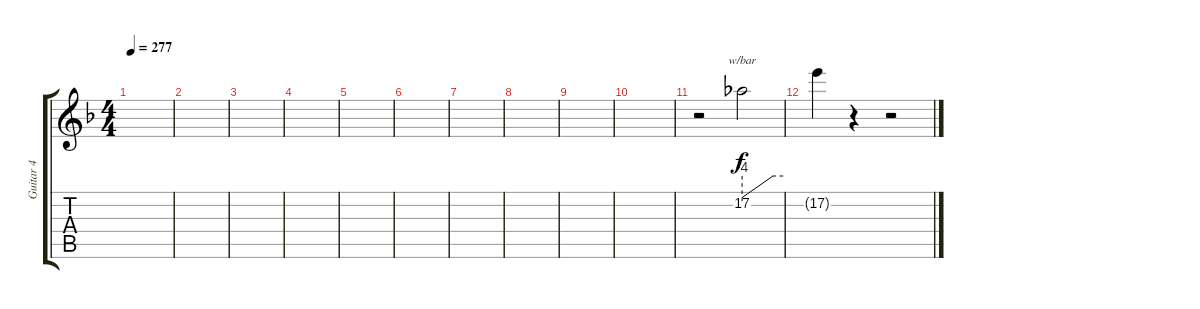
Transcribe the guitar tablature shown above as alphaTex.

\track ("Guitar 4" "Guitar 4") {instrument distortionguitar}
\staff {score tabs}
\tuning (E4 B3 G3 D3 A2 D2) {hide}
\ts (4 4)
\tempo 277
\clef g2
\ks f
|
|
|
|
|
|
|
|
|
|
r.2 17.2.2{tbe (custom default 0 -16 45 0 60 0)} |
17.2{t}.4{dy f} r.4 r.2
